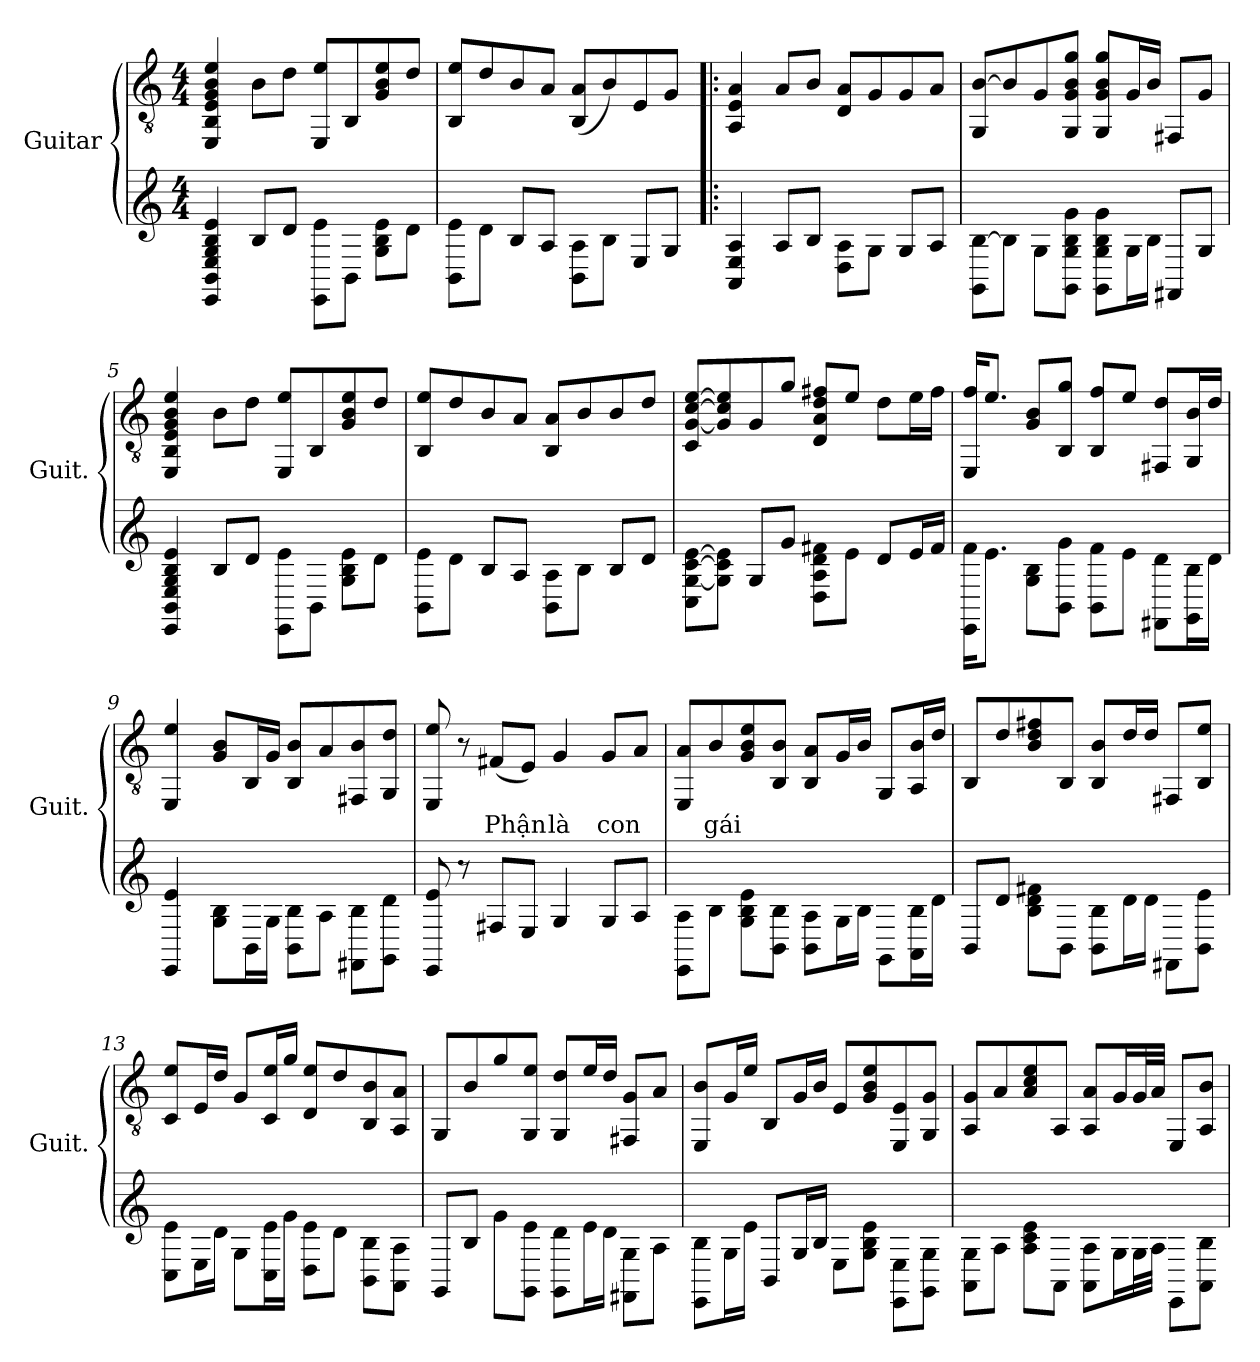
**kern	**kern	**text
*part1	*part1	*part1
*staff2	*staff1	*staff1
*I"Guitar	*	*
*I'Guit.	*	*
*stria6	*	*
*	*clefGv2	*
*k[]	*k[]	*
*M4/4	*M4/4	*
*MM80	*MM80	*
=1	=1	=1
4EE 4BB 4E 4G 4B 4e	4EE/ 4BB/ 4E/ 4G/ 4B/ 4e/	.
8BL	8B\L	.
8dJ	8d\J	.
8EE\ 8e\L	8EE/ 8e/L	.
8BBJ	8BB/	.
8G\ 8B\ 8e\L	8G/ 8B/ 8e/	.
8dJ	8d/J	.
=2	=2	=2
8BB\ 8e\L	8BB/ 8e/L	.
8dJ	8d/	.
8BL	8B/	.
8AJ	8A/J	.
8BB\ 8A\L	(<8BB/ 8A/L	.
8BJ	8B/)	.
8EL	8E/	.
8GJ	8G/J	.
=3!|:	=3!|:	=3!|:
4AA 4E 4A	4AA/ 4E/ 4A/	.
8AL	8A/L	.
8BJ	8B/J	.
8D\ 8A\L	8D/ 8A/L	.
8GJ	8G/	.
8GL	8G/	.
8AJ	8A/J	.
!!LO:LB:g=z
=4	=4	=4
8GG\ [8B\L	8GG/ [8B/L	.
8BJ]	8B/]	.
8GL	8G/	.
8GG\ 8G\ 8B\ 8g\J	8GG/ 8G/ 8B/ 8g/J	.
8GG\ 8G\ 8B\ 8g\L	8GG/ 8G/ 8B/ 8g/L	.
16GL	16G/L	.
16BJJ	16B/JJ	.
8FF#L	8FF#X/L	.
8GJ	8G/J	.
=5	=5	=5
4EE 4BB 4E 4G 4B 4e	4EE/ 4BB/ 4E/ 4G/ 4B/ 4e/	.
8BL	8B\L	.
8dJ	8d\J	.
8EE\ 8e\L	8EE/ 8e/L	.
8BBJ	8BB/	.
8G\ 8B\ 8e\L	8G/ 8B/ 8e/	.
8dJ	8d/J	.
=6	=6	=6
8BB\ 8e\L	8BB/ 8e/L	.
8dJ	8d/	.
8BL	8B/	.
8AJ	8A/J	.
8BB\ 8A\L	8BB/ 8A/L	.
8BJ	8B/	.
8BL	8B/	.
8dJ	8d/J	.
=7	=7	=7
8C\ [8G\ [8c\ [8e\L	8C/ [8G/ [8c/ [8e/L	.
8G]\ 8c]\ 8e]\J	8G/] 8c/] 8e/]	.
8GL	8G/	.
8gJ	8g/J	.
8D\ 8A\ 8d\ 8f#\L	8D/ 8A/ 8d/ 8f#X/L	.
8eJ	8e/J	.
8dL	8d\L	.
16eL	16e\L	.
16f#JJ	16f#\JJ	.
!!LO:LB:g=z
=8	=8	=8
16EE\ 16f\KL	16EE/ 16f/KL	.
8.eJ	8.e/J	.
8G\ 8B\L	8G/ 8B/L	.
8BB\ 8g\J	8BB/ 8g/J	.
8BB\ 8f\L	8BB/ 8f/L	.
8eJ	8e/J	.
8FF#\ 8d\L	8FF#X/ 8d/L	.
16GG\ 16B\L	16GG/ 16B/L	.
16dJJ	16d/JJ	.
=9	=9	=9
4EE 4e	4EE/ 4e/	.
8G\ 8B\L	8G/ 8B/L	.
16BBL	16BB/L	.
16GJJ	16G/JJ	.
8BB\ 8B\L	8BB/ 8B/L	.
8AJ	8A/	.
8FF#\ 8B\L	8FF#X/ 8B/	.
8GG\ 8d\J	8GG/ 8d/J	.
=10	=10	=10
8EE 8e	8EE/ 8e/	.
8r	8r	.
!	!	!LO:LY:b
8F#L	(<8F#X/L	Phận
8EJ	8E/J)	.
!	!	!LO:LY:b
4G	4G/	là
!	!	!LO:LY:b
8GL	8G/L	con
8AJ	8A/J	.
!!LO:LB:g=z
=11	=11	=11
8EE\ 8A\L	8EE/ 8A/L	.
!	!	!LO:LY:b
8BJ	8B/	gái
8G\ 8B\ 8e\L	8G/ 8B/ 8e/	.
8BB\ 8B\J	8BB/ 8B/J	.
8BB\ 8A\L	8BB/ 8A/L	.
16GL	16G/L	.
16BJJ	16B/JJ	.
8GGL	8GG/L	.
16AA\ 16B\L	16AA/ 16B/L	.
16dJJ	16d/JJ	.
=12	=12	=12
8BBL	8BB/L	.
8dJ	8d/	.
8B\ 8d\ 8f#\L	8B/ 8d/ 8f#X/	.
8BBJ	8BB/J	.
8BB\ 8B\L	8BB/ 8B/L	.
16dL	16d/L	.
16dJJ	16d/JJ	.
8FF#L	8FF#X/L	.
8BB\ 8e\J	8BB/ 8e/J	.
=13	=13	=13
8C\ 8e\L	8C/ 8e/L	.
16EL	16E/L	.
16dJJ	16d/JJ	.
8GL	8G/L	.
16C\ 16e\L	16C/ 16e/L	.
16gJJ	16g/JJ	.
8D\ 8e\L	8D/ 8e/L	.
8dJ	8d/	.
8BB\ 8B\L	8BB/ 8B/	.
8AA\ 8A\J	8AA/ 8A/J	.
!!LO:PB:g=z
=14	=14	=14
8GGL	8GG/L	.
8BJ	8B/	.
8gL	8g/	.
8GG\ 8e\J	8GG/ 8e/J	.
8GG\ 8d\L	8GG/ 8d/L	.
16eL	16e/L	.
16dJJ	16d/JJ	.
8FF#\ 8G\L	8FF#X/ 8G/L	.
8AJ	8A/J	.
=15	=15	=15
8EE\ 8B\L	8EE/ 8B/L	.
16GL	16G/L	.
16eJJ	16e/JJ	.
8BBL	8BB/L	.
16GL	16G/L	.
16BJJ	16B/JJ	.
8EL	8E/L	.
8G\ 8B\ 8e\J	8G/ 8B/ 8e/	.
8EE\ 8E\L	8EE/ 8E/	.
8GG\ 8G\J	8GG/ 8G/J	.
=16	=16	=16
8AA\ 8G\L	8AA/ 8G/L	.
8AJ	8A/	.
8A\ 8c\ 8e\L	8A/ 8c/ 8e/	.
8AAJ	8AA/J	.
8AA\ 8A\L	8AA/ 8A/L	.
16GL	16G/L	.
32GL	32G/L	.
32AJJJ	32A/JJJ	.
8EEL	8EE/L	.
8AA\ 8B\J	8AA/ 8B/J	.
=	=	=
*-	*-	*-
